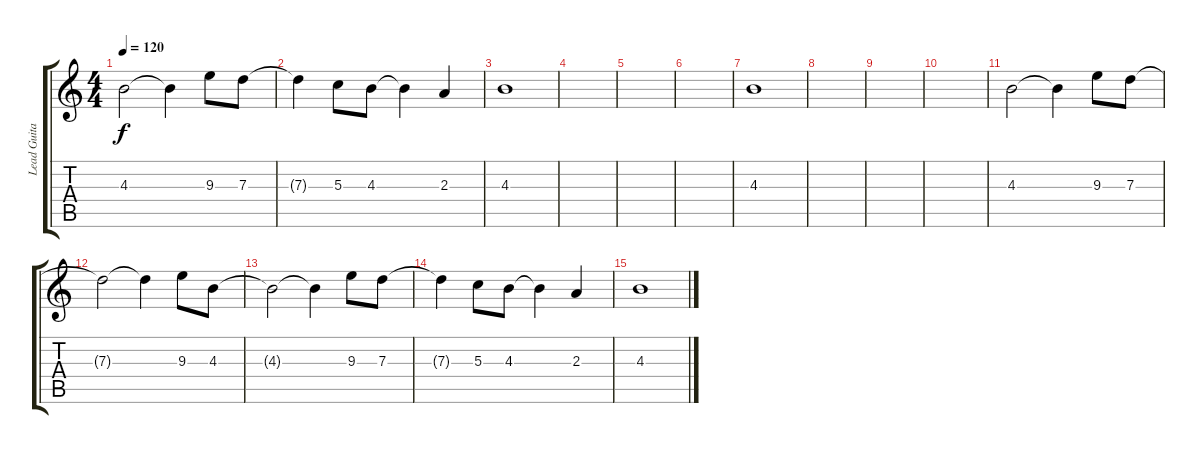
\track ("Lead Guitar" "Lead Guita") {instrument overdrivenguitar}
\staff {score tabs}
\tuning (E4 B3 G3 D3 A2 E2) {hide}
\ts (4 4)
\tempo 120
\clef g2
\ks c
4.3{t}.2{dy f} 4.3{t}.4 9.3.8 7.3.8 |
7.3{t}.4 5.3.8 4.3.8 4.3{t}.4 2.3.4 |
4.3.1 |
|
|
|
4.3.1 |
|
|
|
4.3.2 4.3{t}.4 9.3.8 7.3.8 |
7.3{t}.2 7.3{t}.4 9.3.8 4.3.8 |
4.3{t}.2 4.3{t}.4 9.3.8 7.3.8 |
7.3{t}.4 5.3.8 4.3.8 4.3{t}.4 2.3.4 |
4.3.1
